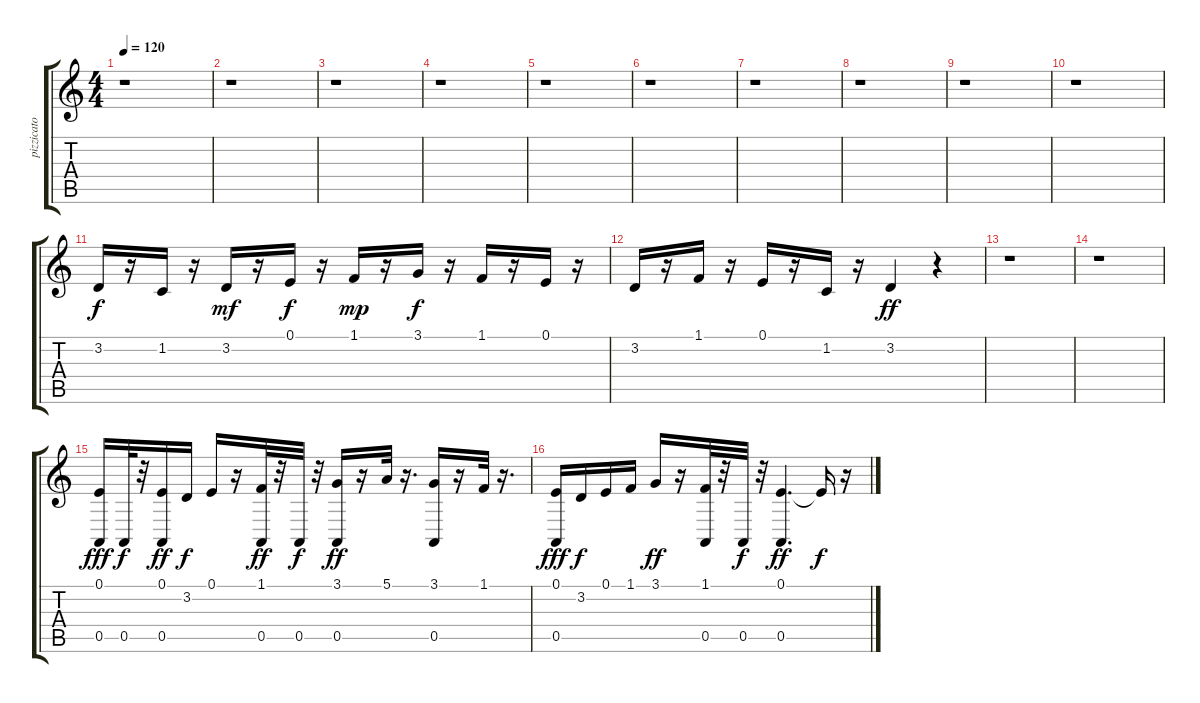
\track ("pizzicato" "pizzicato") {instrument pizzicatostrings}
\staff {score tabs}
\tuning (E4 B3 G3 D3 A2 E2) {hide}
\ts (4 4)
\tempo 120
\clef g2
\ks c
r.1{dy ff} |
r.1 |
r.1 |
r.1 |
r.1 |
r.1 |
r.1 |
r.1 |
r.1 |
r.1 |
3.2.16{dy f} r.16 1.2.16 r.16 3.2.16{dy mf} r.16 0.1.16{dy f} r.16 1.1.16{dy mp} r.16 3.1.16{dy f} r.16 1.1.16 r.16 0.1.16 r.16 |
3.2.16 r.16 1.1.16 r.16 0.1.16 r.16 1.2.16 r.16 3.2.4{dy ff} r.4 |
r.1 |
r.1 |
(0.1 0.5).16{dy fff} 0.5.32{dy f} r.32 (0.1 0.5).16{dy ff} 3.2.16{dy f} 0.1.16 r.16 (1.1 0.5).32{dy ff} r.32 0.5.32{dy f} r.32 (3.1 0.5).16{dy ff} r.16 5.1.32 r.16{d} (3.1 0.5).16 r.16 1.1.32 r.16{d} |
(0.1 0.5).16{dy fff} 3.2.16{dy f} 0.1.16 1.1.16 3.1.16{dy ff} r.16 (1.1 0.5).32 r.32 0.5.32{dy f} r.32 (0.1 0.5).4{d dy ff} 0.1{t}.16{dy f} r.16
